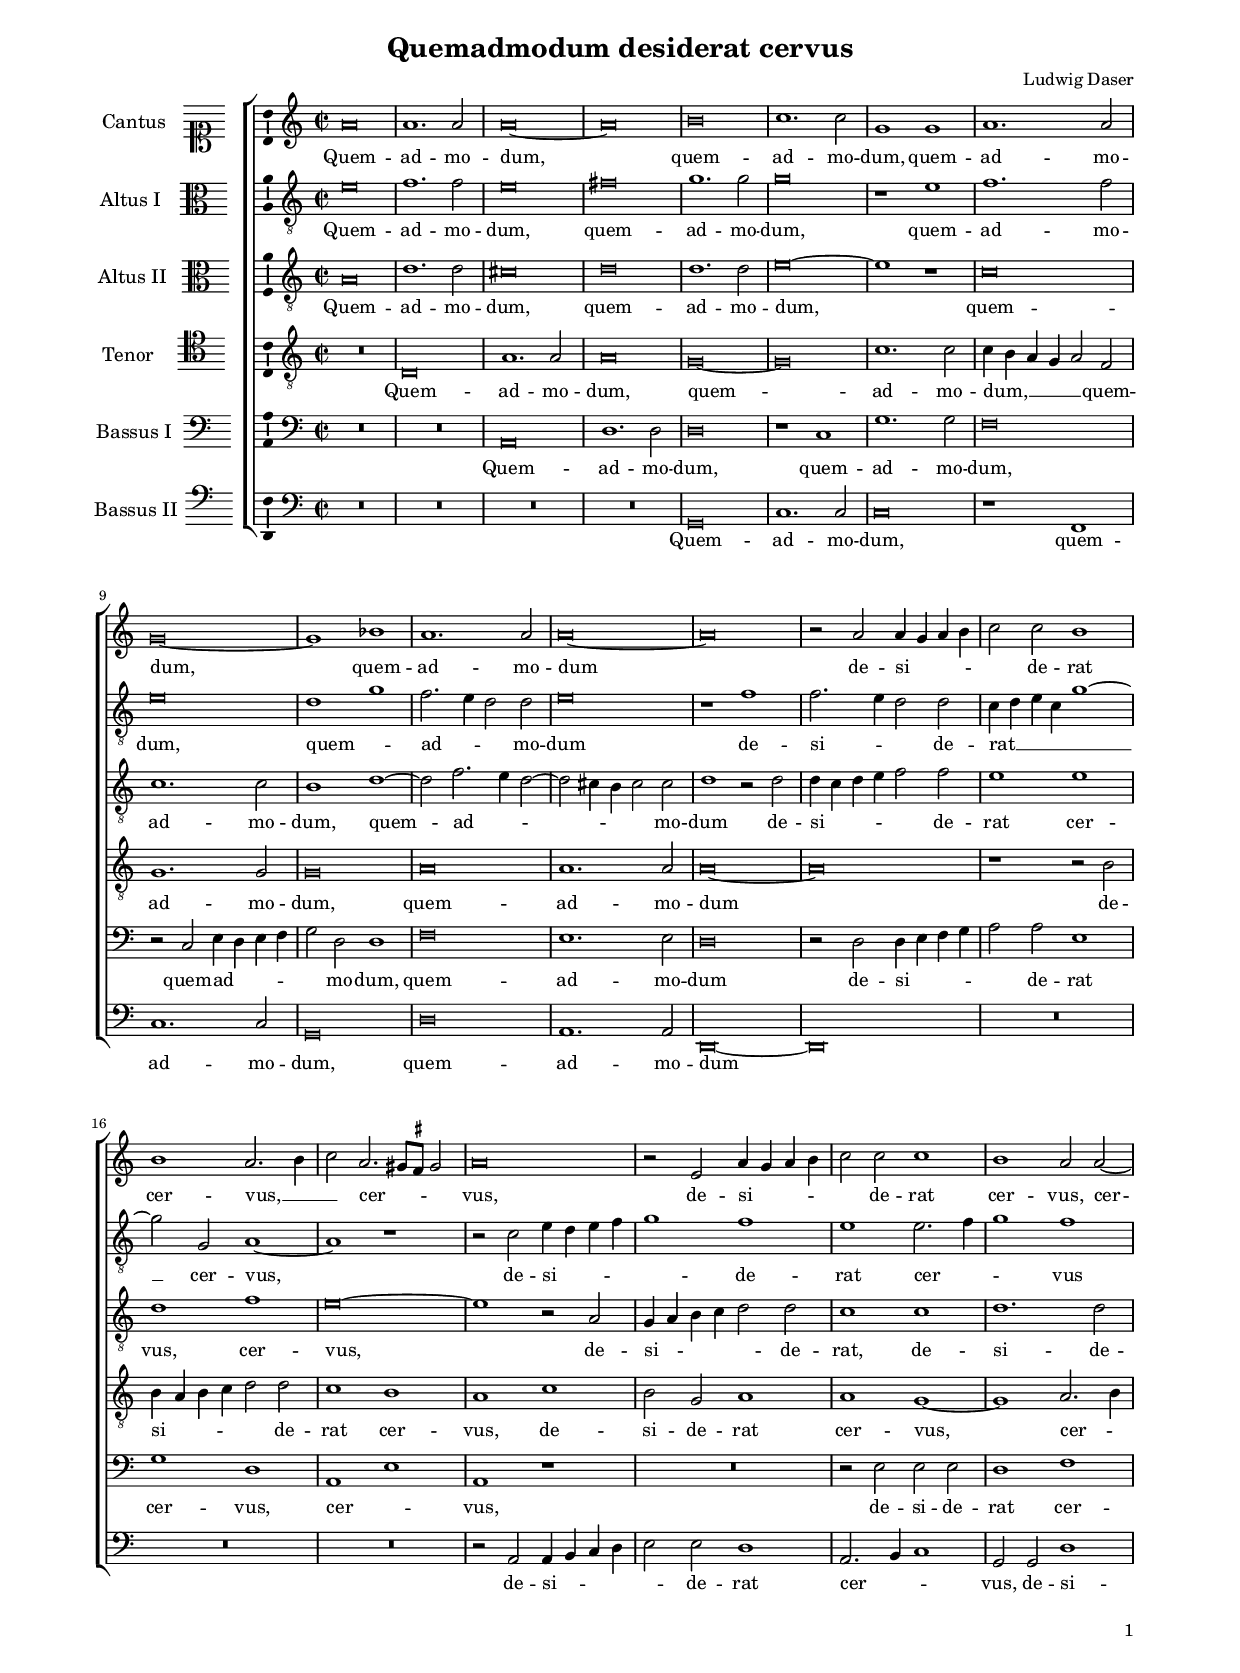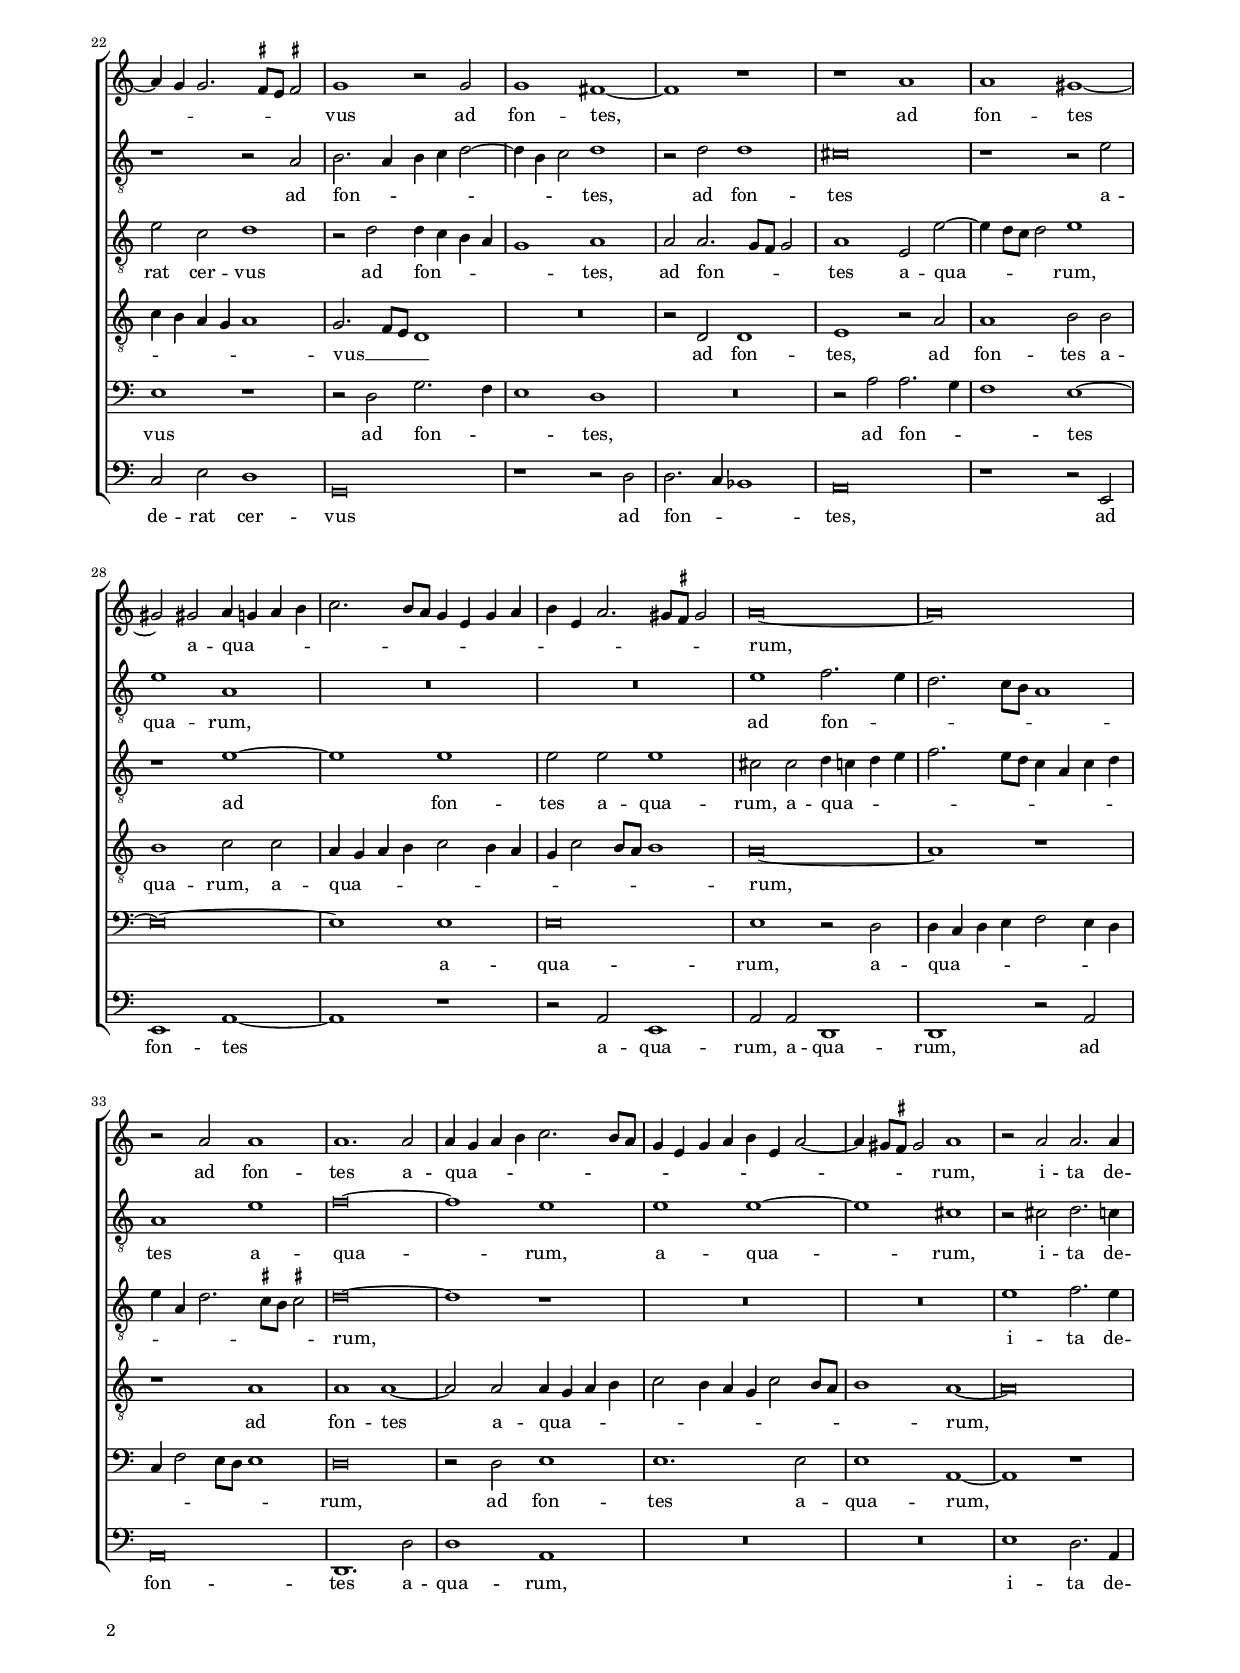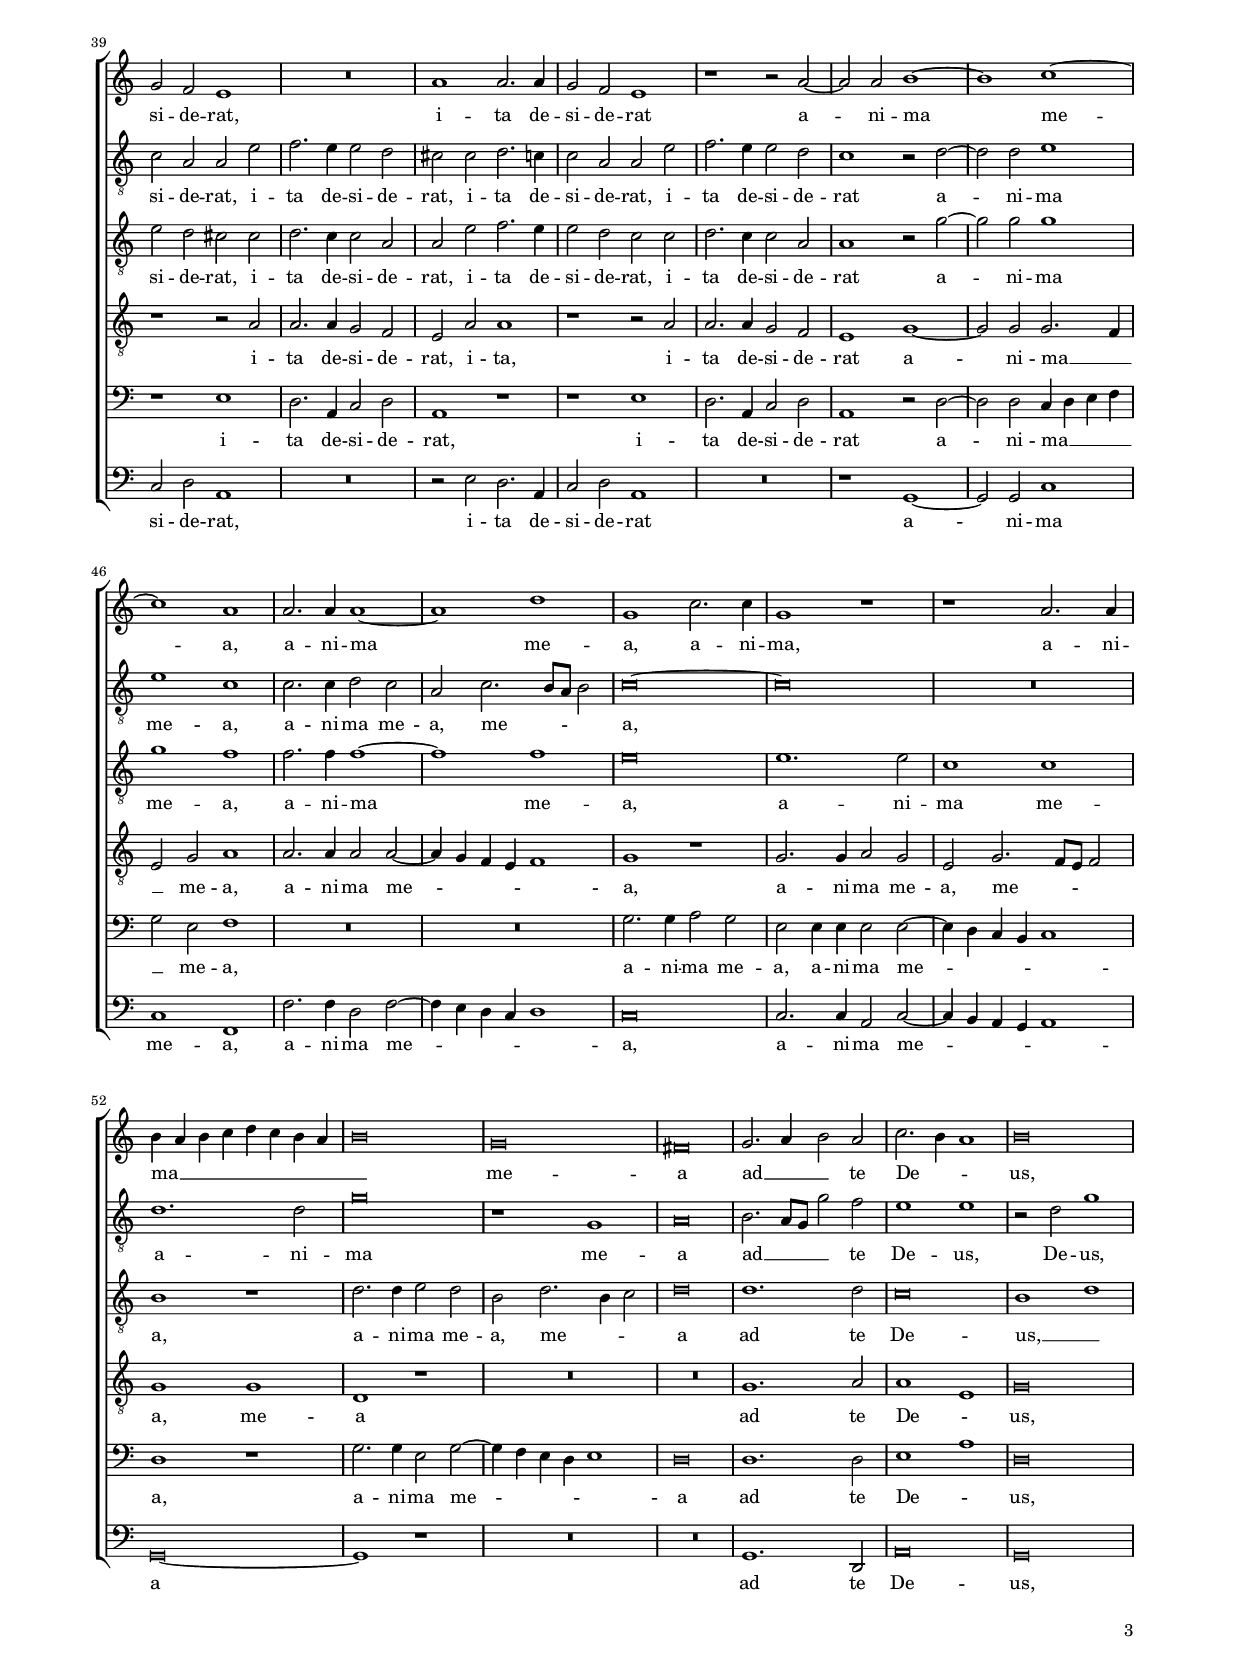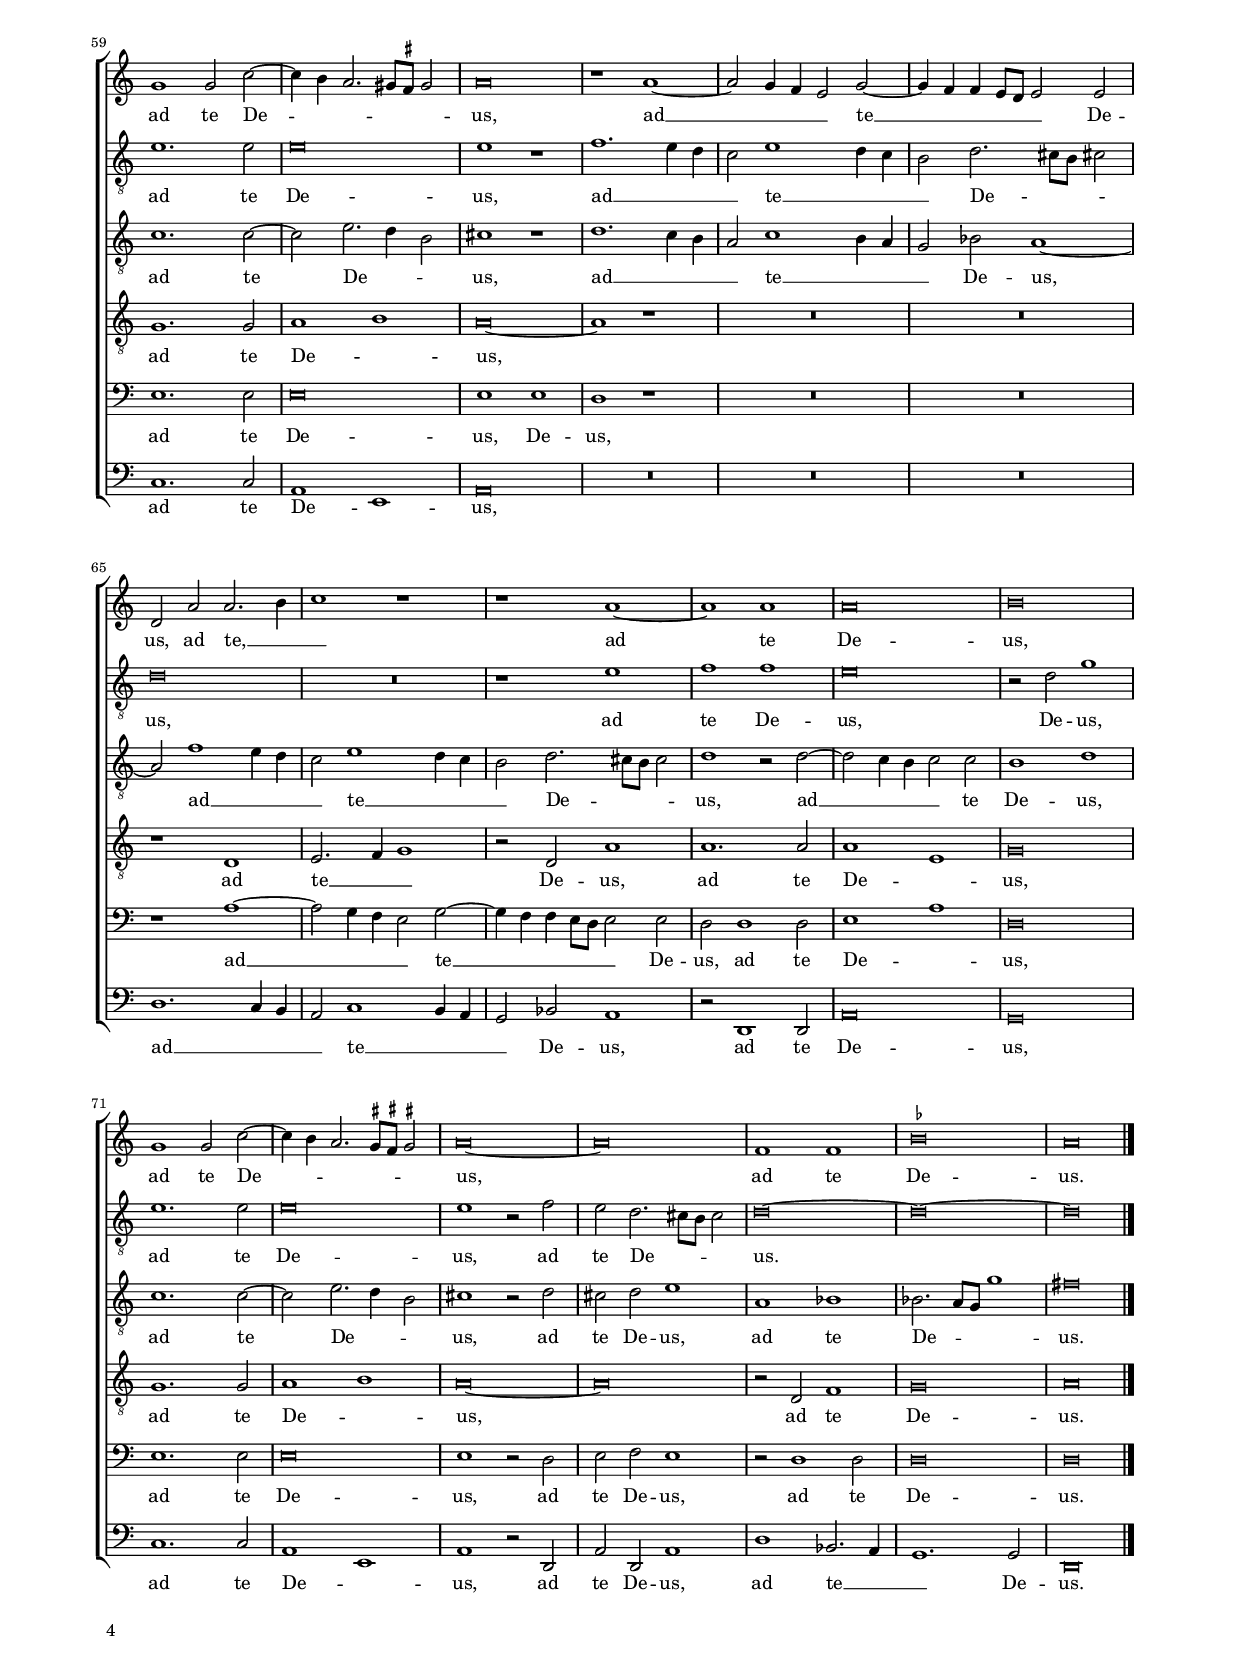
\header
{
	title="Quemadmodum desiderat cervus"
	composer="Ludwig Daser"
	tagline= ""
}

\version "2.24.2"
\language deutsch
#(set-global-staff-size 15)
% #(set-default-paper-size "letter")
#(ly:set-option 'point-and-click #f)


\paper
	{
	top-margin = 1.5 \cm
	bottom-margin = 1 \cm
	left-margin = 1.8 \cm
	right-margin = 1.8 \cm
	ragged-bottom = ##f
	ragged-last-bottom = ##f
	print-page-number = ##f
	system-system-spacing = #'((basic-distance . 17) (minimum-distance . 14) (padding . 6) (strechability . 250))
	oddFooterMarkup=\markup   \fill-line { "" \fromproperty #'page:page-number-string }
	evenFooterMarkup=\markup  \fill-line { \fromproperty #'page:page-number-string "" }
	last-bottom-spacing = #'((basic-distance . 12) (minimum-distance . 7) (padding . 4))
	systems-per-page = 3
%   page-count = 4
%	min-systems-per-page = 3
	}


ficta = { \once \set suggestAccidentals = ##t }
	
forget = #(define-music-function (music) (ly:music?) #{
	\accidentalStyle forget
	$music
	\accidentalStyle default
	#})




global = {
	\key c \major
	\time 2/2 \set Score.measureLength = #(ly:make-moment 2/1)
	\set Score.tempoHideNote = ##t
	\tempo 2 = 90
	\skip 1*2*77 \bar "|."
	}
   
incipitcantus = \markup { \score {
	{
	\set Staff.instrumentName = \markup { \fontsize #1 "Cantus" }
	\key c \major
	\clef soprano
	s4 \bar ""
	}
	\layout  {
	raggedright = ##t
	indent = 1.6 \cm
	line-width = 2.4 \cm
	\context { \Staff \remove Time_signature_engraver }
	\override Staff.Clef.Y-extent = #'(0 . 0)
	}} \hspace #1 }


incipitaltus = \markup { \score {
	{
	\set Staff.instrumentName = \markup { \fontsize #1 "Altus I" }
	\key c \major
	\clef alto
	s4 \bar ""
	}
	\layout  {
	raggedright = ##t
	indent = 1.6 \cm
	line-width = 2.4 \cm
	\context { \Staff \remove Time_signature_engraver }
	\override Staff.Clef.Y-extent = #'(0 . 0)
	}} \hspace #1 }


incipitsextus = \markup { \score {
	{
	\set Staff.instrumentName = \markup { \fontsize #1 "Altus II" }
	\key c \major
	\clef alto
	s4 \bar ""
	}
	\layout  {
	raggedright = ##t
	indent = 1.6 \cm
	line-width = 2.4 \cm
	\context { \Staff \remove Time_signature_engraver }
	\override Staff.Clef.Y-extent = #'(0 . 0)
	}} \hspace #1 }


incipittenor = \markup { \score {
	{
	\set Staff.instrumentName = \markup { \fontsize #1 "Tenor" }
	\key c \major
	\clef tenor
	s4 \bar ""
	}
	\layout  {
	raggedright = ##t
	indent = 1.6 \cm
	line-width = 2.4 \cm
	\context { \Staff \remove Time_signature_engraver }
	\override Staff.Clef.Y-extent = #'(0 . 0)
	}} \hspace #1 }


incipitquintus = \markup { \score {
	{
	\set Staff.instrumentName = \markup { \fontsize #1 "Bassus I" }
	\key c \major
	\clef bass
	s4 \bar ""
	}
	\layout  {
	raggedright = ##t
	indent = 1.6 \cm
	line-width = 2.4 \cm
	\context { \Staff \remove Time_signature_engraver }
	\override Staff.Clef.Y-extent = #'(0 . 0)
	}} \hspace #1 }


incipitbassus = \markup { \score {
	{
	\set Staff.instrumentName = \markup { \fontsize #1 "Bassus II" }
	\key c \major
	\clef subbass
	s4 \bar ""
	}
	\layout  {
	raggedright = ##t
	indent = 1.6 \cm
	line-width = 2.4 \cm
	\context { \Staff \remove Time_signature_engraver }
	\override Staff.Clef.Y-extent = #'(0 . 0)
	}} \hspace #1 }


cantus =  \relative c''
	{
	a\breve
	a1. a2
	a\breve~
	a\breve
%5
	h\breve |
	c1. c2
	g1 g
	a1. a2
	g\breve~
%10
	g1 b |
	a1. a2
	a\breve~
	a\breve
	r2 a a4 g a h
%15
	c2 c h1 |
	h1 a2. h4
	c2 a2. gis8 \ficta fis gis2
	a\breve
	r2 e a4 g a h
%20
	c2 c c1 |
	h1 a2 a~
	a4 g g2. \ficta fis8 e \ficta fis!2
	g1 r2 g
	g1 fis~
%25
	fis1 r |
	r1 a
	a1 gis~
	gis2 gis a4 g a h
	c2. h8 a g4 e g a
%30
	h4 e, a2. gis8 \ficta fis gis2 |
	a\breve~
	a\breve
	r2 a a1
	a1. a2
%35
	a4 g a h c2. h8 a |
	g4 e g a h e, a2~
	a4 gis8 \ficta fis gis2 a1
	r2 a a2. a4
	g2 f e1
%40
	R\breve |
	a1 a2. a4
	g2 f e1
	r1 r2 a~
	a2 a h1~
%45
	h1 c~ |
	c1 a
	a2. a4 a1~
	a1 d
	g,1 c2. c4
%50
	g1 r |
	r1 a2. a4
	h4 a h c d c h a
	h\breve
	g\breve
%55
	fis\breve |
	g2. a4 h2 a
	c2. h4 a1
	h\breve
	g1 g2 c~
%60
	c4 h a2. gis8 \ficta fis gis2 |
	a\breve
	r1 a~
	a2 g4 f e2 g~
	g4 f f e8 d e2 e
%65
	d2 a' a2. h4 |
	c1 r
	r1 a~
	a1 a
	a\breve
%70
	h\breve |
	g1 g2 c~
	c4 h a2. \ficta gis8 \ficta fis \ficta gis!2
	a\breve~
	a\breve
%75
	f1 f |
	\ficta b\breve
	a\breve |
	}


altus = \relative c'
	{
	e\breve
	f1. f2
	e\breve
	fis\breve
%5
	g1. g2 |
	g\breve
	r1 e
	f1. f2
	e\breve
%10
	d1 g |
	f2. e4 d2 d
	e\breve
	r1 f
	f2. e4 d2 d
%15
	c4 d e c g'1~ |
	g2 g, a1~
	a1 r
	r2 c e4 d e f
	g1 f
%20
	e1 e2. f4 |
	g1 f
	r1 r2 a,
	h2. a4 h4 c d2~
	d4 h c2 d1
%25
	r2 d d1 |
	cis\breve
	r1 r2 e
	e1 a,
	R\breve
%30
	R\breve |
	e'1 f2. e4
	d2. c8 h a1
	a1 e'
	f\breve~
%35
	f1 e |
	e1 e~
	e1 cis
	r2 cis d2. c4
	c2 a a e'
%40
	f2. e4 e2 d |
	cis2 cis d2. c4
	c2 a a e'
	f2. e4 e2 d
	c1 r2 d~
%45
	d2 d e1 |
	e1 c
	c2. c4 d2 c
	a2 c2. h8 a h2
	c\breve~
%50
	c\breve |
	R\breve
	d1. d2
	g\breve
	r1 g,
%55
	a\breve |
	h2. a8 g g'2 f
	e1 e
	r2 d g1
	e1. e2
%60
	e\breve |
	e1 r
	f1. e4 d
	c2 e1 d4 c
	h2 d2. cis8 h cis!2
%65
	d\breve |
	R\breve
	r1 e
	f1 f
	e\breve
%70
	r2 d g1 |
	e1. e2
	e\breve
	e1 r2 f
	e2 d2. cis8 h cis2
%75
	d\breve~ |
	d\breve~
	d\breve |
	}


sextus =  \relative c'
	{
	a\breve
	d1. d2
	cis\breve
	d\breve
%5
	d1. d2 |
	e\breve~
	e1 r
	c\breve
	c1. c2
%10
	h1 d~ |
	d2 f2. e4 d2~
	d2 cis4 h cis2 cis
	d1 r2 d
	d4 c d e f2 f
%15
	e1 e |
	d1 f
	e\breve~
	e1 r2 a,
	g4 a h c d2 d
%20
	c1 c |
	d1. d2
	e2 c d1
	r2 d d4 c h a
	g1 a
%25
	a2 a2. g8 f g2 |
	a1 e2 e'~
	e4 d8 c d2 e1
	r1 e~
	e1 e
%30
	e2 e e1 |
	cis2 cis d4 c d e
	f2. e8 d c4 a c d
	e4 a, d2. \ficta cis8 h \ficta cis!2
	d\breve~
%35
	d1 r |
	R\breve
	R\breve
	e1 f2. e4
	e2 d cis cis
%40
	d2. c4 c2 a |
	a2 e' f2. e4
	e2 d c c
	d2. c4 c2 a
	a1 r2 g'~
%45
	g2 g g1 |
	g1 f
	f2. f4 f1~
	f1 f
	e\breve
%50
	e1. e2 |
	c1 c
	h1 r
	d2. d4 e2 d
	h2 d2. h4 c2
%55
	d\breve |
	d1. d2
	c\breve
	h1 d
	c1. c2~
%60
	c2 e2. d4 h2 |
	cis1 r
	d1. c4 h
	a2 c1 h4 a
	g2 b a1~
%65
	a2 f'1 e4 d |
	c2 e1 d4 c
	h2 d2. cis8 h cis2
	d1 r2 d~
	d2 c4 h c2 c
%70
	h1 d |
	c1. c2~
	c2 e2. d4 h2
	cis1 r2 d
	cis2 d e1
%75
	a,1 b |
	b2. a8 g g'1
	fis\breve |
	}


tenor =  \relative c'
	{
	R\breve
	d,\breve
	a'1. a2
	a\breve
%5
	g\breve~ |
	g\breve
	c1. c2
	c4 h a g a2 f
	g1. g2
%10
	g\breve |
	a\breve
	a1. a2
	a\breve~
	a\breve
%15
	r1 r2 h |
	h4 a h c d2 d
	c1 h
	a1 c
	h2 g a1
%20
	a1 g~ |
	g1 a2. h4
	c4 h a g a1
	g2. f8 e d1
	R\breve
%25
	r2 d d1 |
	e1 r2 a
	a1 h2 h
	h1 c2 c
	a4 g a h c2 h4 a
%30
	g4 c2 h8 a h1 |
	a\breve~
	a1 r
	r1 a
	a1 a~
%35
	a2 a a4 g a h |
	c2 h4 a g4 c2 h8 a
	h1 a~
	a\breve
	r1 r2 a
%40
	a2. a4 g2 f |
	e2 a a1
	r1 r2 a
	a2. a4 g2 f
	e1 g~
%45
	g2 g g2. f4 |
	e2 g a1
	a2. a4 a2 a~
	a4 g f e f1
	g1 r
%50
	g2. g4 a2 g |
	e2 g2. f8 e f2
	g1 g
	d1 r
	R\breve
%55
	R\breve |
	g1. a2
	a1 e
	g\breve
	g1. g2
%60
	a1 h |
	a\breve~
	a1 r
	R\breve
	R\breve
%65
	r1 d, |
	e2. f4 g1
	r2 d a'1
	a1. a2
	a1 e
%70
	g\breve |
	g1. g2
	a1 h
	a\breve~
	a\breve
%75
	r2 d, f1 |
	g\breve
	a\breve |
	}


quintus  =  \relative c
	{
	R\breve
	R\breve
	a\breve
	d1. d2
%5
	d\breve |
	r1 c
	g'1. g2
	f\breve
	r2 c e4 d e f
%10
	g2 d d1 |
	f\breve
	e1. e2
	d\breve
	r2 d d4 e f g
%15
	a2 a e1 |
	g1 d
	a1 e'
	a,1 r
	R\breve
%20
	r2 e' e e |
	d1 f
	e1 r
	r2 d g2. f4
	e1 d
%25
	R\breve |
	r2 a' a2. g4
	f1 e~
	e\breve~
	e1 e
%30
	e\breve |
	e1 r2 d
	d4 c d e f2 e4 d
	c4 f2 e8 d e1
	d\breve
%35
	r2 d e1 |
	e1. e2
	e1 a,~
	a1 r
	r1 e'
%40
	d2. a4 c2 d |
	a1 r
	r1 e'
	d2. a4 c2 d
	a1 r2 d~
%45
	d2 d c4 d e f |
	g2 e f1
	R\breve
	R\breve
	g2. g4 a2 g
%50
	e2 e4 e e2 e~ |
	e4 d c h c1
	d1 r
	g2. g4 e2 g~
	g4 f e d e1
%55
	d\breve |
	d1. d2
	e1 a
	d,\breve
	e1. e2
%60
	e\breve |
	e1 e
	d1 r
	R\breve
	R\breve
%65
	r1 a'~ |
	a2 g4 f e2 g~
	g4 f f e8 d e2 e
	d2 d1 d2
	e1 a
%70
	d,\breve |
	e1. e2
	e\breve
	e1 r2 d
	e2 f e1
%75
	r2 d1 d2 |
	d\breve
	d\breve |
	}


bassus  =  \relative c
	{
	R\breve
	R\breve
	R\breve
	R\breve
%5
	g\breve |
	c1. c2
	c\breve
	r1 f,
	c'1. c2
%10
	g\breve |
	d'\breve
	a1. a2
	d,\breve~
	d\breve
%15
	R\breve |
	R\breve
	R\breve
	r2 a' a4 h c d
	e2 e d1
%20
	a2. h4 c1 |
	g2 g d'1
	c2 e d1
	g,\breve
	r1 r2 d'
%25
	d2. c4 b1 |
	a\breve
	r1 r2 e
	e1 a~
	a1 r
%30
	r2 a e1 |
	a2 a d,1
	d1 r2 a'
	a\breve
	d,1. d'2
%35
	d1 a |
	R\breve
	R\breve
	e'1 d2. a4
	c2 d a1
%40
	R\breve |
	r2 e' d2. a4
	c2 d a1
	R\breve
	r1 g~
%45
	g2 g c1 |
	c1 f,
	f'2. f4 d2 f~
	f4 e d c d1
	c\breve
%50
	c2. c4 a2 c~ |
	c4 h a g a1
	g\breve~
	g1 r
	R\breve
%55
	R\breve |
	g1. d2
	a'\breve
	g\breve
	c1. c2
%60
	a1 e |
	a\breve
	R\breve
	R\breve
	R\breve
%65
	d1. c4 h |
	a2 c1 h4 a
	g2 b a1
	r2 d,1 d2
	a'\breve
%70
	g\breve |
	c1. c2
	a1 e
	a1 r2 d,
	a'2 d, a'1
%75
	d1 b2. a4 |
	g1. g2
	d\breve |
	}


lyricscantus = \lyricmode {
	Quem -- ad -- mo -- dum,
	quem -- ad -- mo -- dum,
	quem -- ad -- mo -- dum,
	quem -- ad -- mo -- dum
	de -- si -- _ _ _ _ de -- rat cer -- vus, __ _ _ 
	cer -- _ _ _ vus,
	de -- si -- _ _ _ _ de -- rat cer -- vus,
	cer -- _ _ _ _ _ vus
	ad fon -- tes,
	ad fon -- tes a -- qua -- _ _ _ _ _ _ _ _ _ _ _ _ _ _ _ _ rum,
	ad fon -- tes a -- qua -- _ _ _ _ _ _ _ _ _ _ _ _ _ _ _ _ rum,
	i -- ta de -- si -- de -- rat,
	i -- ta de -- si -- de -- rat
	a -- ni -- ma me -- a,
	a -- ni -- ma me -- a,
	a -- ni -- ma,
	a -- ni -- ma __ _ _ _ _ _ _ _ _ me -- a	
	ad __ _ _ te De -- _ _ us,
	ad te De -- _ _ _ _ _ us,
	ad __ _ _ _ te __ _ _ _ _ _ De -- us,
	ad te, __ _ _ 
	ad te De -- us,
	ad te De -- _ _ _ _ _ us,
	ad te De -- us.
	}


lyricsaltus = \lyricmode {
	Quem -- ad -- mo -- dum,
	quem -- ad -- mo -- dum,
	quem -- ad -- mo -- dum,
	quem -- _ ad -- _ _ mo -- dum
	de -- si -- _ _ de -- rat __ _ _ _ _ cer -- vus,
	de -- si -- _ _ _ _ de -- rat cer -- _ _ vus
	ad fon -- _ _ _ _ _ _ tes,
	ad fon -- tes a -- qua -- rum,
	ad fon -- _ _ _ _ _ tes a -- qua -- rum,
	a -- qua -- rum,
	i -- ta de -- si -- de -- rat,
	i -- ta de -- si -- de -- rat,
	i -- ta de -- si -- de -- rat,
	i -- ta de -- si -- de -- rat
	a -- ni -- ma me -- a,
	a -- ni -- ma me -- a,
	me -- _ _ _ a,
	a -- ni -- ma me -- a
	ad __ _ _ _ te De -- us,
	De -- us,
	ad te De -- us,
	ad __ _ _ _ te __ _ _ _ De -- _ _ _ us,
	ad te De -- us,
	De -- us,
	ad te De -- us,
	ad te De -- _ _ _ us.
	}


lyricssextus = \lyricmode {
	Quem -- ad -- mo -- dum,
	quem -- ad -- mo -- dum,
	quem -- ad -- mo -- dum,
	quem -- ad -- _ _ _ _ _ mo -- dum
	de -- si -- _ _ _ _ de -- rat cer -- vus,
	cer -- vus,
	de -- si -- _ _ _ _ de -- rat,
	de -- si -- de -- rat cer -- vus
	ad fon -- _ _ _ _ tes,
	ad fon -- _ _ _ tes a -- qua -- _ _ _ rum,
	ad fon -- tes a -- qua -- rum,
	a -- qua -- _ _ _ _ _ _ _ _ _ _ _ _ _ _ _ _ rum,
	i -- ta de -- si -- de -- rat,
	i -- ta de -- si -- de -- rat,
	i -- ta de -- si -- de -- rat,
	i -- ta de -- si -- de -- rat
	a -- ni -- ma me -- a,
	a -- ni -- ma me -- a,
	a -- ni -- ma me -- a,
	a -- ni -- ma me -- a,
	me -- _ _ a
	ad te De -- us, __ _
	ad te De -- _ _ us,
	ad __ _ _ _ te __ _ _ _ De -- us,
	ad __ _ _ _ te __ _ _ _ De -- _ _ _ us,
	ad __ _ _ _ te De -- us,
	ad te De -- _ _ us,
	ad te De -- us,
	ad te De -- _ _ _ us.
	}
	

lyricstenor = \lyricmode {
	Quem -- ad -- mo -- dum,
	quem -- ad -- mo -- dum, __ _ _ _ _
	quem -- ad -- mo -- dum,
	quem -- ad -- mo -- dum
	de -- si -- _ _ _ _ de -- rat cer -- vus,
	de -- si -- de -- rat cer -- vus,
	cer -- _ _ _ _ _ _ vus __ _ _ _
	ad fon -- tes,
	ad fon -- tes a -- qua -- rum,
	a -- qua -- _ _ _ _ _ _ _ _ _ _ _ rum,
	ad fon -- tes a -- qua -- _ _ _ _ _ _ _ _ _ _ _ rum,
	i -- ta de -- si -- de -- rat,
	i -- ta,
	i -- ta de -- si -- de -- rat
	a -- ni -- ma __ _ _ me -- a,
	a -- ni -- ma me -- _ _ _ _ a,
	a -- ni -- ma me -- a,
	me -- _ _ _ a,
	me -- a
	ad te De -- _ us,
	ad te De -- _ us,
	ad te __ _ _ De -- us,
	ad te De -- _ us,
	ad te De -- _ us,
	ad te De -- us.
	}


lyricsquintus = \lyricmode {
	Quem -- ad -- mo -- dum,
	quem -- ad -- mo -- dum,
	quem -- ad -- _ _ _ _ mo -- dum,
	quem -- ad -- mo -- dum
	de -- si -- _ _ _ _ de -- rat cer -- vus,
	cer -- _ vus,
	de -- si -- de -- rat cer -- vus
	ad fon -- _ _ tes,
	ad fon -- _ _ tes a -- qua -- rum,
	a -- qua -- _ _ _ _ _ _ _ _ _ _ _ rum,
	ad fon -- tes a -- qua -- rum,
	i -- ta de -- si -- de -- rat,
	i -- ta de -- si -- de -- rat
	a -- ni -- ma __ _ _ _ _ me -- a,
	a -- ni -- ma me -- a,
	a -- ni -- ma me -- _ _ _ _ a,
	a -- ni -- ma me -- _ _ _ _ a
	ad te De -- _ us,
	ad te De -- us,
	De -- us,
	ad __ _ _ _ te __ _ _ _ _ _ De -- us,
	ad te De -- _ us,
	ad te De -- us,
	ad te De -- us,
	ad te De -- us.
	}


lyricsbassus = \lyricmode {
	Quem -- ad -- mo -- dum,
	quem -- ad -- mo -- dum,
	quem -- ad -- mo -- dum
	de -- si -- _ _ _ _ de -- rat cer -- _ _ vus,
	de -- si -- de -- rat cer -- vus
	ad fon -- _ _ tes,
	ad fon -- tes a -- qua -- rum,
	a -- qua -- rum,
	ad fon -- tes a -- qua -- rum,
	i -- ta de -- si -- de -- rat,
	i -- ta de -- si -- de -- rat
	a -- ni -- ma me -- a,
	a -- ni -- ma me -- _ _ _ _ a,
	a -- ni -- ma me -- _ _ _ _ a
	ad te De -- us,
	ad te De -- _ us,
	ad __ _ _ _ te __ _ _ _ De -- us,
	ad te De -- us,
	ad te De -- _ us,
	ad te De -- us,
	ad te __ _ _ De -- us.
	}


\score
{  
	\transpose c c {
	\new ChoirStaff \with { \override StaffGrouper.staff-staff-spacing.basic-distance = #12 }
	<<

	\new Staff << \global
	\new Voice="v1" {
		\set Staff.instrumentName=\incipitcantus
		\set Staff.midiInstrument = "reed organ"
		\clef violin
		\cantus }
	\new Lyrics \lyricsto "v1" {\lyricscantus }
	>>
	

	\new Staff << \global
	\new Voice="v2" {
		\set Staff.instrumentName=\incipitaltus
		\set Staff.midiInstrument = "reed organ"
		\clef "G_8" % violin
		\altus}
	\new Lyrics \lyricsto "v2" {\lyricsaltus }
	>>
	

	\new Staff << \global
	\new Voice="v6" {
		\set Staff.instrumentName=\incipitsextus
		\set Staff.midiInstrument = "reed organ"
		\clef "G_8" % violin
		\sextus}
	\new Lyrics \lyricsto "v6" {\lyricssextus }
	>>


	\new Staff << \global
	\new Voice="v3" {
		\set Staff.instrumentName=\incipittenor
		\set Staff.midiInstrument = "reed organ"
		\clef "G_8"
		\tenor }
	\new Lyrics \lyricsto "v3" {\lyricstenor }
	>>


	\new Staff << \global
	\new Voice="v5" {
		\set Staff.instrumentName=\incipitquintus
		\set Staff.midiInstrument = "reed organ"
		\clef bass
		\quintus}
	\new Lyrics \lyricsto "v5" {\lyricsquintus }
	>>


	\new Staff << \global
	\new Voice="v4" {
		\set Staff.instrumentName=\incipitbassus
		\set Staff.midiInstrument = "reed organ"
		\clef bass 
		\bassus }
	\new Lyrics \lyricsto "v4" {\lyricsbassus}
	>>

	>>
	} % transpose

	\layout
	{
	indent = 2.5 \cm
%	\context { \Lyrics \override VerticalAxisGroup.nonstaff-relatedstaff-spacing.padding = #2 }
%	\context { \Lyrics \override LyricText.font-size = #1 }
	\context { \Staff \override TimeSignature.break-visibility = #end-of-line-invisible }
	\context { \Staff \consists Ambitus_engraver }
%	\context { \Voice \override Slur.transparent = ##t }
	\context { \Score \override BarNumber.padding = #2 }
	\context { \Voice \override NoteHead.style = #'baroque }
	}

\midi
	{
	}

}


% EOF
